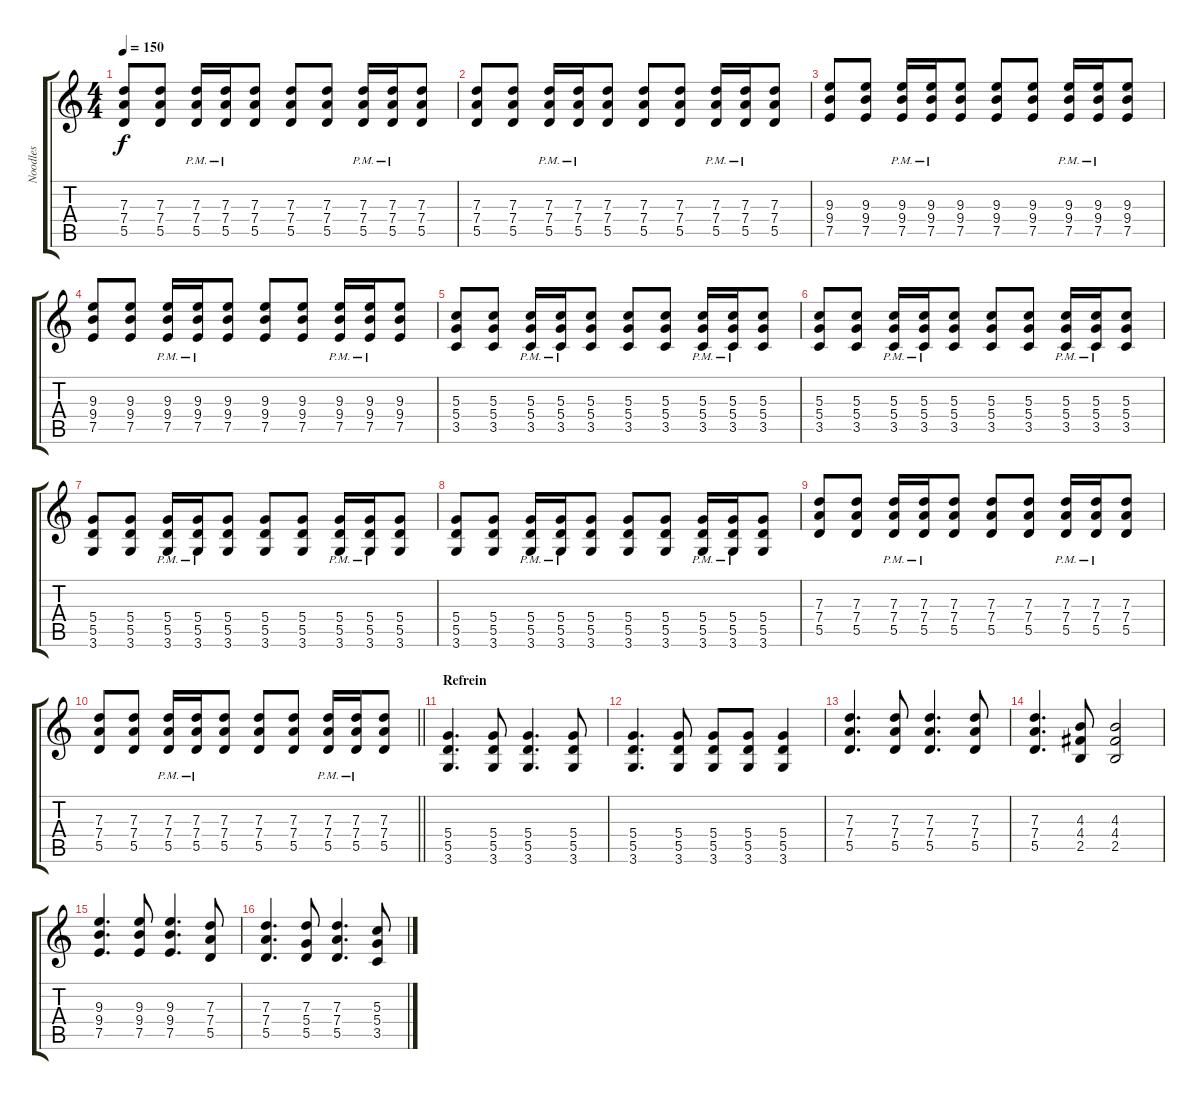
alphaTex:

\track ("Noodles" "Noodles") {instrument electricguitarjazz}
\staff {score tabs}
\tuning (E4 B3 G3 D3 A2 E2) {hide}
\ts (4 4)
\tempo 150
\clef g2
\ks c
(7.3 7.4 5.5).8{dy f} (7.3 7.4 5.5).8 (7.3{pm} 7.4{pm} 5.5{pm}).16 (7.3{pm} 7.4{pm} 5.5{pm}).16 (7.3 7.4 5.5).8 (7.3 7.4 5.5).8 (7.3 7.4 5.5).8 (7.3{pm} 7.4{pm} 5.5{pm}).16 (7.3{pm} 7.4{pm} 5.5{pm}).16 (7.3 7.4 5.5).8 |
(7.3 7.4 5.5).8 (7.3 7.4 5.5).8 (7.3{pm} 7.4{pm} 5.5{pm}).16 (7.3{pm} 7.4{pm} 5.5{pm}).16 (7.3 7.4 5.5).8 (7.3 7.4 5.5).8 (7.3 7.4 5.5).8 (7.3{pm} 7.4{pm} 5.5{pm}).16 (7.3{pm} 7.4{pm} 5.5{pm}).16 (7.3 7.4 5.5).8 |
(9.3 9.4 7.5).8 (9.3 9.4 7.5).8 (9.3{pm} 9.4{pm} 7.5{pm}).16 (9.3{pm} 9.4{pm} 7.5{pm}).16 (9.3 9.4 7.5).8 (9.3 9.4 7.5).8 (9.3 9.4 7.5).8 (9.3{pm} 9.4{pm} 7.5{pm}).16 (9.3{pm} 9.4{pm} 7.5{pm}).16 (9.3 9.4 7.5).8 |
(9.3 9.4 7.5).8 (9.3 9.4 7.5).8 (9.3{pm} 9.4{pm} 7.5{pm}).16 (9.3{pm} 9.4{pm} 7.5{pm}).16 (9.3 9.4 7.5).8 (9.3 9.4 7.5).8 (9.3 9.4 7.5).8 (9.3{pm} 9.4{pm} 7.5{pm}).16 (9.3{pm} 9.4{pm} 7.5{pm}).16 (9.3 9.4 7.5).8 |
(5.3 5.4 3.5).8 (5.3 5.4 3.5).8 (5.3{pm} 5.4{pm} 3.5{pm}).16 (5.3{pm} 5.4{pm} 3.5{pm}).16 (5.3 5.4 3.5).8 (5.3 5.4 3.5).8 (5.3 5.4 3.5).8 (5.3{pm} 5.4{pm} 3.5{pm}).16 (5.3{pm} 5.4{pm} 3.5{pm}).16 (5.3 5.4 3.5).8 |
(5.3 5.4 3.5).8 (5.3 5.4 3.5).8 (5.3{pm} 5.4{pm} 3.5{pm}).16 (5.3{pm} 5.4{pm} 3.5{pm}).16 (5.3 5.4 3.5).8 (5.3 5.4 3.5).8 (5.3 5.4 3.5).8 (5.3{pm} 5.4{pm} 3.5{pm}).16 (5.3{pm} 5.4{pm} 3.5{pm}).16 (5.3 5.4 3.5).8 |
(5.4 5.5 3.6).8 (5.4 5.5 3.6).8 (5.4{pm} 5.5{pm} 3.6{pm}).16 (5.4{pm} 5.5{pm} 3.6{pm}).16 (5.4 5.5 3.6).8 (5.4 5.5 3.6).8 (5.4 5.5 3.6).8 (5.4{pm} 5.5{pm} 3.6{pm}).16 (5.4{pm} 5.5{pm} 3.6{pm}).16 (5.4 5.5 3.6).8 |
(5.4 5.5 3.6).8 (5.4 5.5 3.6).8 (5.4{pm} 5.5{pm} 3.6{pm}).16 (5.4{pm} 5.5{pm} 3.6{pm}).16 (5.4 5.5 3.6).8 (5.4 5.5 3.6).8 (5.4 5.5 3.6).8 (5.4{pm} 5.5{pm} 3.6{pm}).16 (5.4{pm} 5.5{pm} 3.6{pm}).16 (5.4 5.5 3.6).8 |
(7.3 7.4 5.5).8 (7.3 7.4 5.5).8 (7.3{pm} 7.4{pm} 5.5{pm}).16 (7.3{pm} 7.4{pm} 5.5{pm}).16 (7.3 7.4 5.5).8 (7.3 7.4 5.5).8 (7.3 7.4 5.5).8 (7.3{pm} 7.4{pm} 5.5{pm}).16 (7.3{pm} 7.4{pm} 5.5{pm}).16 (7.3 7.4 5.5).8 |
\barLineRight lightlight
(7.3 7.4 5.5).8 (7.3 7.4 5.5).8 (7.3{pm} 7.4{pm} 5.5{pm}).16 (7.3{pm} 7.4{pm} 5.5{pm}).16 (7.3 7.4 5.5).8 (7.3 7.4 5.5).8 (7.3 7.4 5.5).8 (7.3{pm} 7.4{pm} 5.5{pm}).16 (7.3{pm} 7.4{pm} 5.5{pm}).16 (7.3 7.4 5.5).8 |
\section ("" "Refrein")
(5.4 5.5 3.6).4{d} (5.4 5.5 3.6).8 (5.4 5.5 3.6).4{d} (5.4 5.5 3.6).8 |
(5.4 5.5 3.6).4{d} (5.4 5.5 3.6).8 (5.4 5.5 3.6).8 (5.4 5.5 3.6).8 (5.4 5.5 3.6).4 |
(7.3 7.4 5.5).4{d} (7.3 7.4 5.5).8 (7.3 7.4 5.5).4{d} (7.3 7.4 5.5).8 |
(7.3 7.4 5.5).4{d} (4.3 4.4 2.5).8 (4.3 4.4 2.5).2 |
(9.3 9.4 7.5).4{d} (9.3 9.4 7.5).8 (9.3 9.4 7.5).4{d} (7.3 7.4 5.5).8 |
(7.3 7.4 5.5).4{d} (7.3 5.4 5.5).8 (7.3 7.4 5.5).4{d} (5.3 5.4 3.5).8
